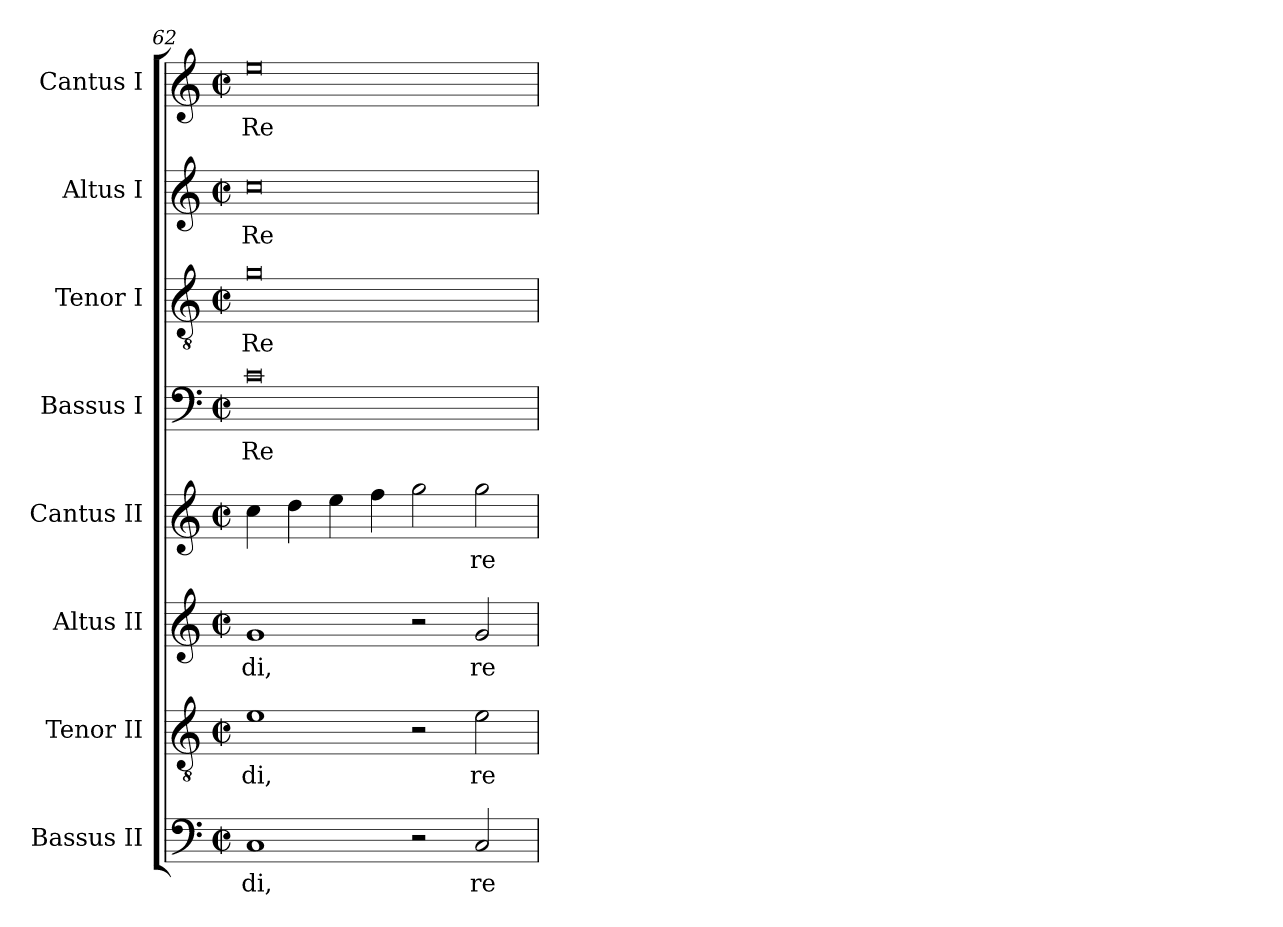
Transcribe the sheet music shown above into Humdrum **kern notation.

**kern	**text	**kern	**text	**kern	**text	**kern	**text	**kern	**text	**kern	**text	**kern	**text	**kern	**text
*part8	*part8	*part7	*part7	*part6	*part6	*part5	*part5	*part4	*part4	*part3	*part3	*part2	*part2	*part1	*part1
*staff8	*staff8	*staff7	*staff7	*staff6	*staff6	*staff5	*staff5	*staff4	*staff4	*staff3	*staff3	*staff2	*staff2	*staff1	*staff1
*I"Bassus II	*	*I"Tenor II	*	*I"Altus II	*	*I"Cantus II	*	*I"Bassus I	*	*I"Tenor I	*	*I"Altus I	*	*I"Cantus I	*
*clefF4	*	*clefGv2	*	*clefG2	*	*clefG2	*	*clefF4	*	*clefGv2	*	*clefG2	*	*clefG2	*
*	*	*	*	*	*	*	*	*	*	*	*	*k[]	*	*	*
*	*	*	*	*	*	*	*	*	*	*	*	*C:	*	*	*
*M2/2	*	*M2/2	*	*M2/2	*	*M2/2	*	*M2/2	*	*M2/2	*	*M2/2	*	*M2/2	*
*met(c|)	*	*met(c|)	*	*met(c|)	*	*met(c|)	*	*met(c|)	*	*met(c|)	*	*met(c|)	*	*met(c|)	*
=62	=62	=62	=62	=62	=62	=62	=62	=62	=62	=62	=62	=62	=62	=62	=62
!	!LO:LY:b:cj	!	!LO:LY:b:cj	!	!LO:LY:b:cj	!	!	!	!LO:LY:b:cj	!	!LO:LY:b:cj	!	!LO:LY:b:cj	!	!LO:LY:b:cj
1C	di,	1e	di,	1g	-di,	4cc\	.	0c	Re-	0g	Re-	0cc	Re	0ee	Re
.	.	.	.	.	.	4dd\	.	.	.	.	.	.	.	.	.
.	.	.	.	.	.	4ee\	.	.	.	.	.	.	.	.	.
.	.	.	.	.	.	4ff\	.	.	.	.	.	.	.	.	.
2r	.	2r	.	2r	.	2gg\	.	.	.	.	.	.	.	.	.
!	!LO:LY:b:cj	!	!LO:LY:b:cj	!	!LO:LY:b:cj	!	!LO:LY:b:cj	!	!	!	!	!	!	!	!
2C/	re	2e\	re	2g/	re-	2gg\	re-	.	.	.	.	.	.	.	.
=	=	=	=	=	=	=	=	=	=	=	=	=	=	=	=
*-	*-	*-	*-	*-	*-	*-	*-	*-	*-	*-	*-	*-	*-	*-	*-
